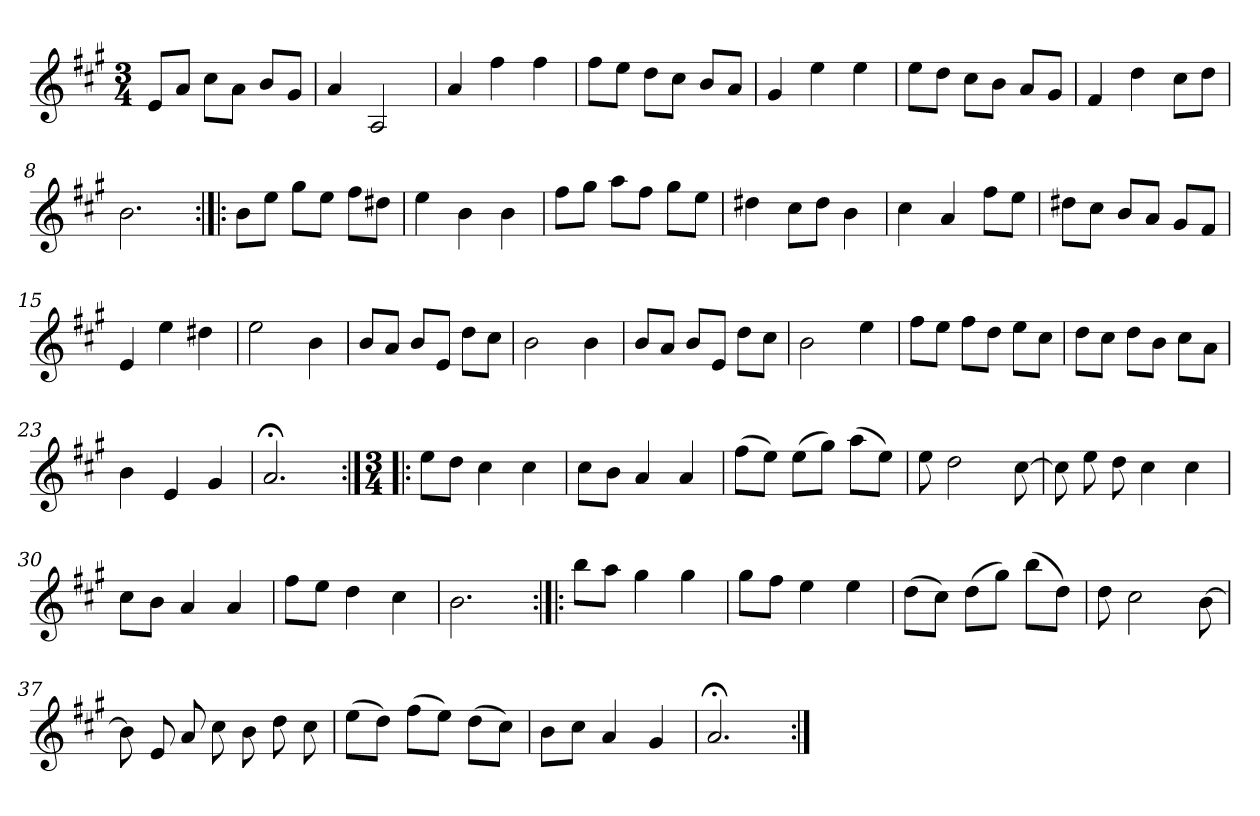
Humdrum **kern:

**kern
*part1
*staff1
*clefG2
*k[f#c#g#]
*A:
*M3/4
*MM120
=1
8e/L
8a/J
8cc#\L
8a\J
8b/L
8g#/J
=2
4a
2A
=3
4a
4ff#
4ff#
=4
8ff#\L
8ee\J
8dd\L
8cc#\J
8b/L
8a/J
=5
4g#
4ee
4ee
=6
8ee\L
8dd\J
8cc#\L
8b\J
8a/L
8g#/J
=7
4f#
4dd
8cc#\L
8dd\J
=8
2.b
=9:|!|:
8b\L
8ee\J
8gg#\L
8ee\J
8ff#\L
8dd#X\J
=10
4ee
4b
4b
=11
8ff#\L
8gg#\J
8aa\L
8ff#\J
8gg#\L
8ee\J
=12
4dd#X
8cc#\L
8dd#\J
4b
=13
4cc#
4a
8ff#\L
8ee\J
=14
8dd#X\L
8cc#\J
8b/L
8a/J
8g#/L
8f#/J
=15
4e
4ee
4dd#X
=16
2ee
4b
=17
8b/L
8a/J
8b/L
8e/J
8dd\L
8cc#\J
=18
2b
4b
=19
8b/L
8a/J
8b/L
8e/J
8dd\L
8cc#\J
=20
2b
4ee
=21
8ff#\L
8ee\J
8ff#\L
8dd\J
8ee\L
8cc#\J
=22
8dd\L
8cc#\J
8dd\L
8b\J
8cc#\L
8a\J
=23
4b
4e
4g#
=24
2.a;<
=25:|!|:
*M3/4
8ee\L
8dd\J
4cc#
4cc#
=26
8cc#\L
8b\J
4a
4a
=27
(8ff#\L
8ee\J)
(8ee\L
8gg#\J)
(8aa\L
8ee\J)
=28
8ee
2dd
[8cc#
=29
8cc#]
8ee
8dd
4cc#
4cc#
=30
8cc#\L
8b\J
4a
4a
=31
8ff#\L
8ee\J
4dd
4cc#
=32
2.b
=33:|!|:
8bb\L
8aa\J
4gg#
4gg#
=34
8gg#\L
8ff#\J
4ee
4ee
=35
(8dd\L
8cc#\J)
(8dd\L
8gg#\J)
(8bb\L
8dd\J)
=36
8dd
2cc#
[8b
=37
8b]
8e
8a
8cc#
8b
8dd
8cc#
=38
(8ee\L
8dd\J)
(8ff#\L
8ee\J)
(8dd\L
8cc#\J)
=39
8b\L
8cc#\J
4a
4g#
=40
2.a;<
=:|!
*-
